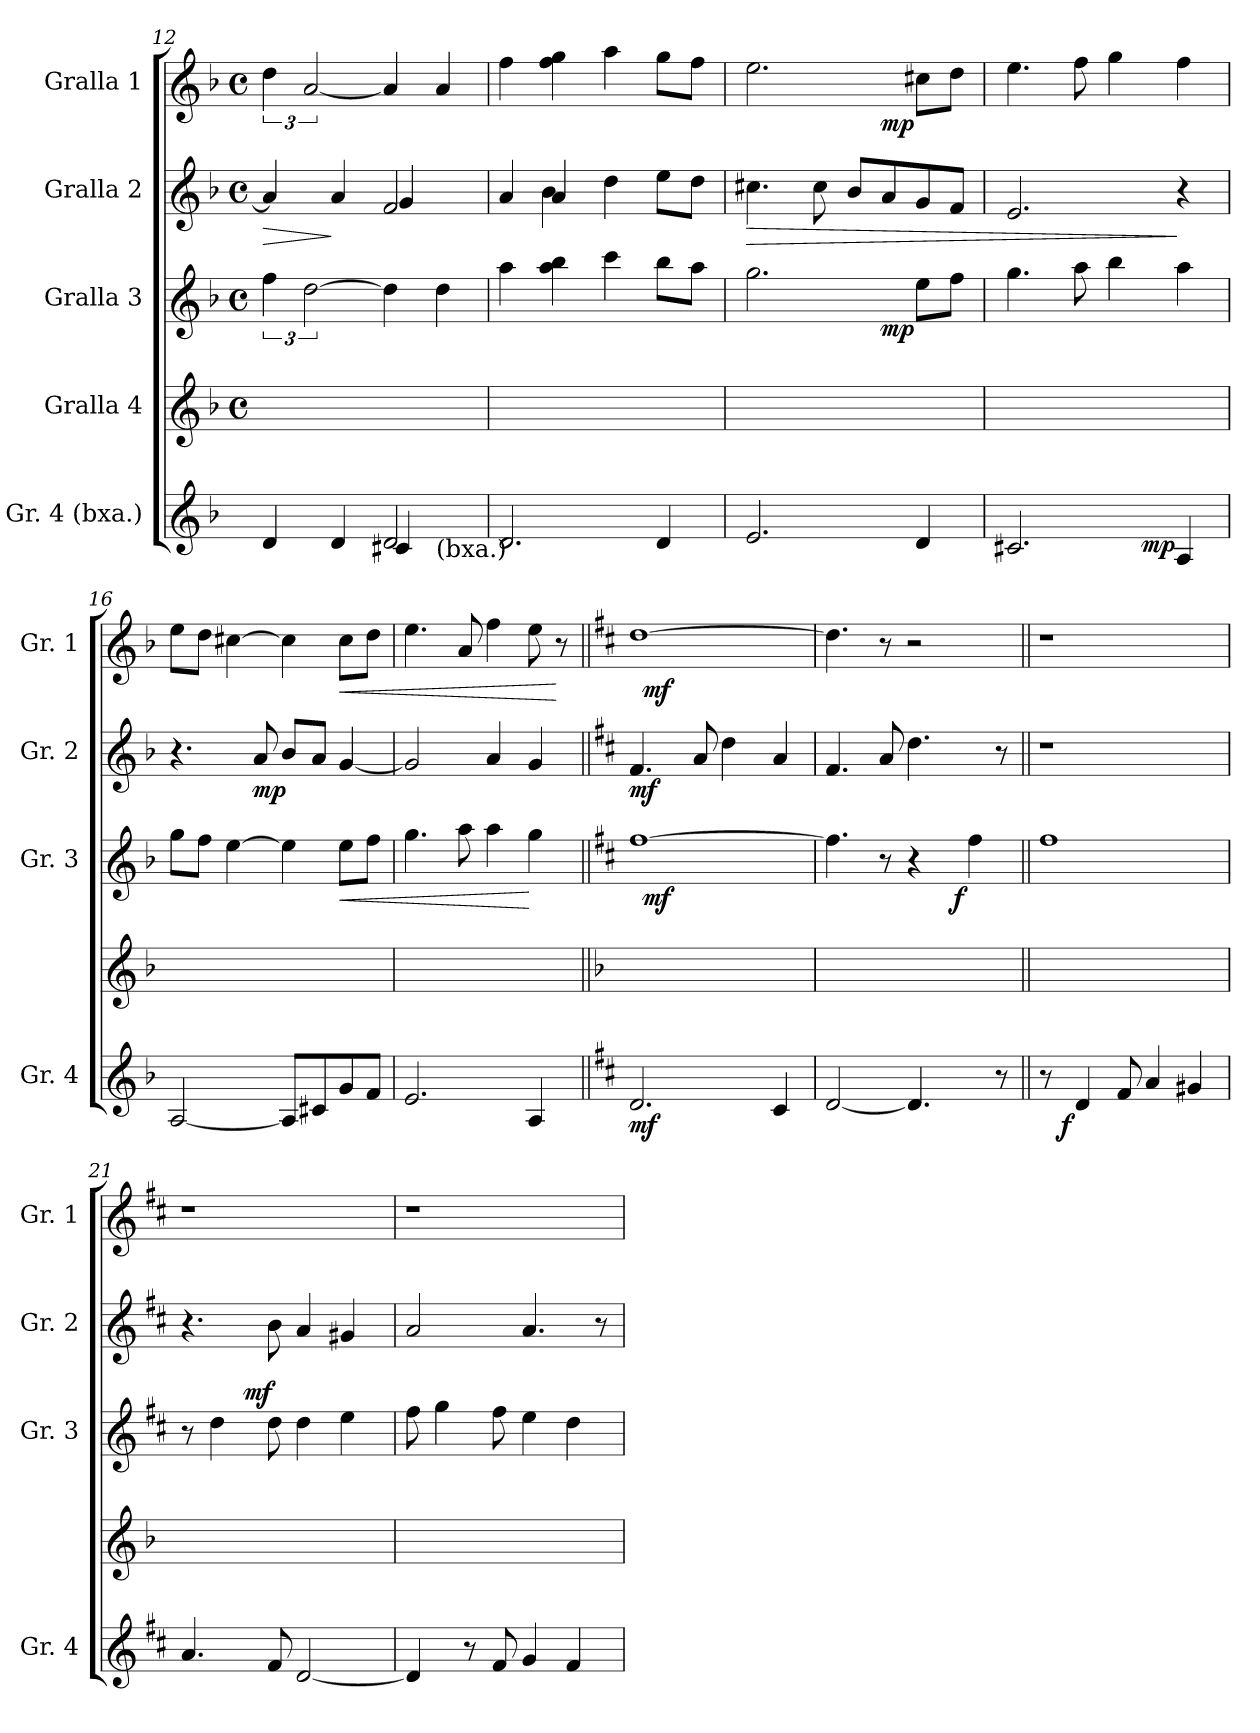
**kern	**dynam	**kern	**kern	**dynam	**kern	**dynam	**kern	**dynam
*part5	*part5	*part4	*part3	*part3	*part2	*part2	*part1	*part1
*staff5	*staff5	*staff4	*staff3	*staff3	*staff2	*staff2	*staff1	*staff1
*I"Gr. 4 (bxa.)	*	*I"Gralla 4	*I"Gralla 3	*	*I"Gralla 2	*	*I"Gralla 1	*
*I'Gr. 4	*	*	*I'Gr. 3	*	*I'Gr. 2	*	*I'Gr. 1	*
!!LO:LB:g=z
*clefG2	*	*clefG2	*clefG2	*	*clefG2	*	*clefG2	*
*k[b-]	*	*k[b-]	*k[b-]	*	*k[b-]	*	*k[b-]	*
*F:	*	*F:	*F:	*	*F:	*	*F:	*
*	*	*M4/4	*M4/4	*	*M4/4	*	*M4/4	*
*	*	*met(c)	*met(c)	*	*met(c)	*	*met(c)	*
=12	=12	=12	=12	=12	=12	=12	=12	=12
*^	*	*	*	*	*	*	*	*
!	!	!	!	!	!	!	!LO:HP:b	!	!
*	*	*	*	*	*	*^	*	*	*
4d/	2ryy	.	1ryy	6ff\	.	4a/]	2ryy	>	6dd\	.
.	.	.	.	[3dd<\	.	.	.	.	[3a/	.
4d/	.	.	.	.	.	4a/	.	]	.	.
2d/	4c#X/	.	.	4dd\]	.	2f/	4g/	.	4a/]	.
!	!LO:TX:b:t=(bxa.)	!	!	!	!	!	!	!	!	!
.	4ryy	.	.	4dd\	.	.	4ryy	.	4a/	.
*v	*v	*	*	*	*	*	*	*	*	*
=13	=13	=13	=13	=13	=13	=13	=13	=13	=13
2.d/	.	1ryy	4aa\	.	4a/	4ryy	.	4ff\	.
.	.	.	4aa\< 4bb-\<	.	4a/	4b-\	.	4ff\< 4gg\<	.
.	.	.	4ccc\	.	2ryy	4dd\	.	4aa\	.
4d/	.	.	8bb-\L	.	.	8ee\L	.	8gg\L	.
.	.	.	8aa\J	.	.	8dd\J	.	8ff\J	.
=14	=14	=14	=14	=14	=14	=14	=14	=14	=14
!	!	!	!	!	!	!	!LO:HP:b	!	!
*	*	*	*^	*	*v	*v	*	*^	*
2.e/	.	1ryy	2.gg\	2ryy	.	4.cc#X\	>	2.ee\	2ryy	.
.	.	.	.	.	.	8cc#\	.	.	.	.
.	.	.	.	8ryy	.	8b-/L	.	.	8ryy	.
!	!	!	!	!	!LO:DY:b	!	!	!	!	!LO:DY:b
.	.	.	.	4.ryy	mp	8a/	.	.	4.ryy	mp
4d/	.	.	8ee\L	.	.	8g/	.	8cc#X\L	.	.
.	.	.	8ff\J	.	.	8f/J	.	8dd\J	.	.
*	*	*	*v	*v	*	*	*	*v	*v	*
=15	=15	=15	=15	=15	=15	=15	=15	=15
*^	*	*	*	*	*	*	*	*
2.c#X/	2ryy	.	1ryy	4.gg\	.	2.e/	.	4.ee\	.
.	.	.	.	8aa\	.	.	.	8ff\	.
.	8ryy	.	.	4bb-\	.	.	.	4gg\	.
!	!	!LO:DY:b	!	!	!	!	!	!	!
.	4.ryy	mp	.	.	.	.	.	.	.
4A/	.	.	.	4aa\	.	4r	]	4ff\	.
*v	*v	*	*	*	*	*	*	*	*
=16	=16	=16	=16	=16	=16	=16	=16	=16
[2A/	.	1ryy	8gg\L	.	4.r	.	8ee\L	.
.	.	.	8ff\J	.	.	.	8dd\J	.
.	.	.	[4ee\	.	.	.	[4cc#X\	.
!	!	!	!	!	!	!LO:DY:b	!	!
.	.	.	.	.	8a/	mp	.	.
8A/L]	.	.	4ee\]	.	8b-/L	.	4cc#\]	.
8c#X/	.	.	.	.	8a/J	.	.	.
!	!	!	!	!LO:HP:b	!	!	!	!LO:HP:b
8g/	.	.	8ee\L	<	[4g/	.	8cc#\L	<
8f/J	.	.	8ff\J	.	.	.	8dd\J	.
=17	=17	=17	=17	=17	=17	=17	=17	=17
2.e/	.	1ryy	4.gg\	.	2g/]	.	4.ee\	.
.	.	.	8aa\	.	.	.	8a/	.
.	.	.	4aa\	.	4a/	.	4ff\	.
4A/	.	.	4gg\	[	4g/	.	8ee\	.
.	.	.	.	.	.	.	8r	[
!!LO:PB:g=z
=18||	=18||	=18||	=18||	=18||	=18||	=18||	=18||	=18||
*k[f#c#]	*	*	*k[f#c#]	*	*k[f#c#]	*	*k[f#c#]	*
*D:	*	*	*D:	*	*D:	*	*D:	*
!	!LO:DY:b	!	!	!	!	!LO:DY:b	!	!
*	*	*	*^	*	*	*	*^	*
2.d/	mf	1ryy	[1ff#	24ryy	.	4.f#/	mf	[1dd	24ryy	.
!	!	!	!	!	!LO:DY:b	!	!	!	!	!LO:DY:b
.	.	.	.	3%2ryy	mf	.	.	.	3%2ryy	mf
.	.	.	.	.	.	8a/	.	.	.	.
.	.	.	.	.	.	4dd\	.	.	.	.
.	.	.	.	6..ryy	.	.	.	.	6..ryy	.
4c#/	.	.	.	.	.	4a/	.	.	.	.
*	*	*	*	*	*	*	*	*v	*v	*
=19	=19	=19	=19	=19	=19	=19	=19	=19	=19
[2d/	.	1ryy	4.ff#\]	3%2ryy	.	4.f#/	.	4.dd\]	.
.	.	.	8r	.	.	8a/	.	8r	.
4.d/]	.	.	4r	.	.	4.dd\	.	2r	.
.	.	.	.	24ryy	.	.	.	.	.
!	!	!	!	!	!LO:DY:b	!	!	!	!
.	.	.	.	6..ryy	f	.	.	.	.
.	.	.	4ff#\	.	.	.	.	.	.
8r	.	.	.	.	.	8r	.	.	.
*	*	*	*v	*v	*	*	*	*	*
=20||	=20||	=20||	=20||	=20||	=20||	=20||	=20||	=20||
*^	*	*	*	*	*	*	*	*
8r	12ryy	.	1ryy	1ff#	.	1r	.	1r	.
!	!	!LO:DY:b	!	!	!	!	!	!	!
.	3%2ryy	f	.	.	.	.	.	.	.
4d/	.	.	.	.	.	.	.	.	.
8f#/	.	.	.	.	.	.	.	.	.
4a/	.	.	.	.	.	.	.	.	.
4g#X/	6.ryy	.	.	.	.	.	.	.	.
*v	*v	*	*	*	*	*	*	*	*
=21	=21	=21	=21	=21	=21	=21	=21	=21
*	*	*	*^	*	*	*	*	*
4.a/	.	1ryy	8r	6..ryy	.	4.r	.	1r	.
.	.	.	4dd\	.	.	.	.	.	.
!	!	!	!	!	!LO:DY:a	!	!	!	!
.	.	.	.	3%2ryy	mf	.	.	.	.
8f#/	.	.	8dd\	.	.	8b\	.	.	.
[2d/	.	.	4dd\	.	.	4a/	.	.	.
.	.	.	4ee\	.	.	4g#X/	.	.	.
.	.	.	.	24ryy	.	.	.	.	.
*	*	*	*v	*v	*	*	*	*	*
=22	=22	=22	=22	=22	=22	=22	=22	=22
4d/]	.	1ryy	8ff#\	.	2a/	.	1r	.
.	.	.	4gg\	.	.	.	.	.
8r	.	.	.	.	.	.	.	.
8f#/	.	.	8ff#\	.	.	.	.	.
4g/	.	.	4ee\	.	4.a/	.	.	.
4f#/	.	.	4dd\	.	.	.	.	.
.	.	.	.	.	8r	.	.	.
=	=	=	=	=	=	=	=	=
*-	*-	*-	*-	*-	*-	*-	*-	*-
